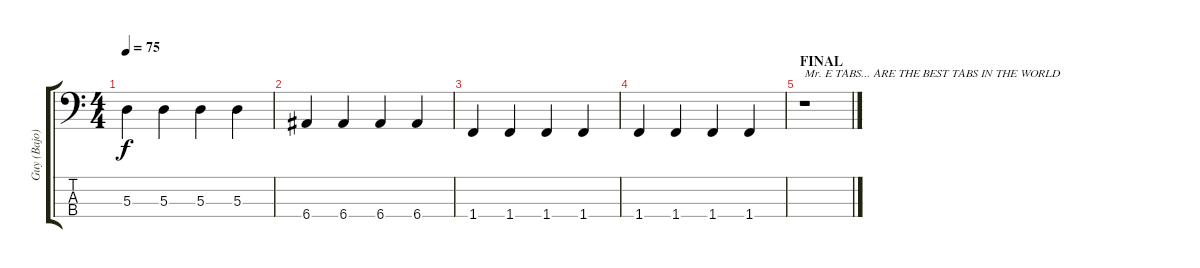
\track ("Guy (Bajo)" "Guy (Bajo)") {instrument electricbasspick}
\staff {score tabs}
\tuning (G2 D2 A1 E1) {hide}
\ts (4 4)
\tempo 75
\clef f4
\ks c
5.3.4{dy f} 5.3.4 5.3.4 5.3.4 |
6.4.4 6.4.4 6.4.4 6.4.4 |
1.4.4 1.4.4 1.4.4 1.4.4 |
1.4.4 1.4.4 1.4.4 1.4.4 |
\section ("" "FINAL")
r.1{txt "Mr. E TABS... ARE THE BEST TABS IN THE WORLD"}
